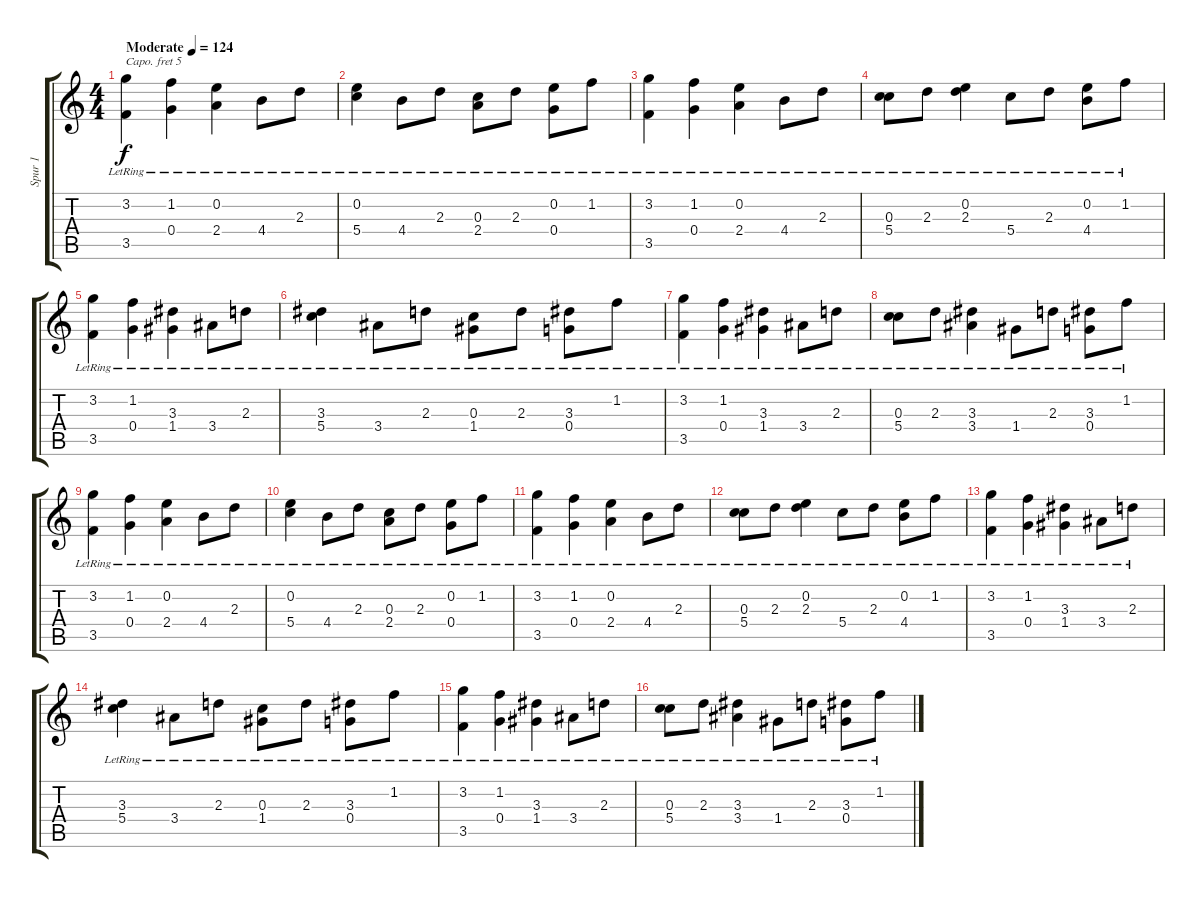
\track ("Spur 1" "Spur 1") {instrument electricguitarjazz}
\staff {score tabs}
\capo 5
\tuning (E4 B3 G3 D3 A2 E2) {hide}
\ts (4 4)
\tempo (124 "Moderate")
\clef g2
\ks c
(3.2{lr} 3.5{lr}).4{dy f instrument electricguitarjazz} (1.2{lr} 0.4{lr}).4 (0.2{lr} 2.4{lr}).4 4.4{lr}.8 2.3{lr}.8 |
(0.2{lr} 5.4{lr}).4 4.4{lr}.8 2.3{lr}.8 (0.3{lr} 2.4{lr}).8 2.3{lr}.8 (0.2{lr} 0.4{lr}).8 1.2{lr}.8 |
(3.2{lr} 3.5{lr}).4 (1.2{lr} 0.4{lr}).4 (0.2{lr} 2.4{lr}).4 4.4{lr}.8 2.3{lr}.8 |
(0.3{lr} 5.4{lr}).8 2.3{lr}.8 (0.2{lr} 2.3{lr}).4 5.4{lr}.8 2.3{lr}.8 (0.2{lr} 4.4{lr}).8 1.2{lr}.8 |
(3.2{lr} 3.5{lr}).4 (1.2{lr} 0.4{lr}).4 (3.3{lr} 1.4{lr}).4 3.4{lr}.8 2.3{lr}.8 |
(3.3{lr} 5.4{lr}).4 3.4{lr}.8 2.3{lr}.8 (0.3{lr} 1.4{lr}).8 2.3{lr}.8 (3.3{lr} 0.4{lr}).8 1.2{lr}.8 |
(3.2{lr} 3.5{lr}).4 (1.2{lr} 0.4{lr}).4 (3.3{lr} 1.4{lr}).4 3.4{lr}.8 2.3{lr}.8 |
(0.3{lr} 5.4{lr}).8 2.3{lr}.8 (3.3{lr} 3.4{lr}).4 1.4{lr}.8 2.3{lr}.8 (3.3{lr} 0.4{lr}).8 1.2{lr}.8 |
(3.2{lr} 3.5{lr}).4 (1.2{lr} 0.4{lr}).4 (0.2{lr} 2.4{lr}).4 4.4{lr}.8 2.3{lr}.8 |
(0.2{lr} 5.4{lr}).4 4.4{lr}.8 2.3{lr}.8 (0.3{lr} 2.4{lr}).8 2.3{lr}.8 (0.2{lr} 0.4{lr}).8 1.2{lr}.8 |
(3.2{lr} 3.5{lr}).4 (1.2{lr} 0.4{lr}).4 (0.2{lr} 2.4{lr}).4 4.4{lr}.8 2.3{lr}.8 |
(0.3{lr} 5.4{lr}).8 2.3{lr}.8 (0.2{lr} 2.3{lr}).4 5.4{lr}.8 2.3{lr}.8 (0.2{lr} 4.4{lr}).8 1.2{lr}.8 |
(3.2{lr} 3.5{lr}).4 (1.2{lr} 0.4{lr}).4 (3.3{lr} 1.4{lr}).4 3.4{lr}.8 2.3{lr}.8 |
(3.3{lr} 5.4{lr}).4 3.4{lr}.8 2.3{lr}.8 (0.3{lr} 1.4{lr}).8 2.3{lr}.8 (3.3{lr} 0.4{lr}).8 1.2{lr}.8 |
(3.2{lr} 3.5{lr}).4 (1.2{lr} 0.4{lr}).4 (3.3{lr} 1.4{lr}).4 3.4{lr}.8 2.3{lr}.8 |
(0.3{lr} 5.4{lr}).8 2.3{lr}.8 (3.3{lr} 3.4{lr}).4 1.4{lr}.8 2.3{lr}.8 (3.3{lr} 0.4{lr}).8 1.2{lr}.8
